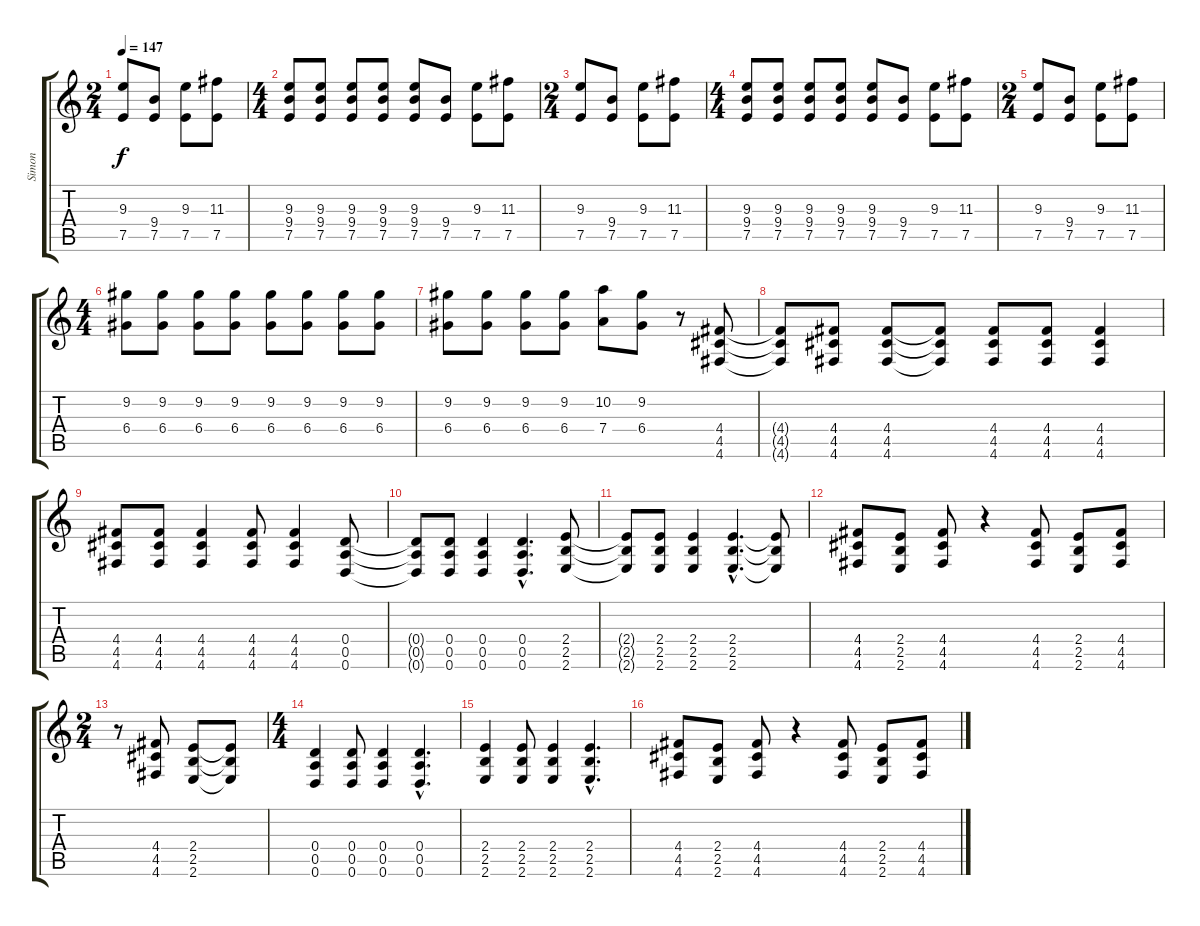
\track ("Simon" "Simon") {instrument electricguitarclean}
\staff {score tabs}
\tuning (E4 B3 G3 D3 A2 D2) {hide}
\ts (2 4)
\tempo 147
\clef g2
\ks c
(9.3 7.5).8{dy f} (9.4 7.5).8 (9.3 7.5).8 (11.3 7.5).8 |
\ts (4 4)
(9.3 9.4 7.5).8 (9.3 9.4 7.5).8 (9.3 9.4 7.5).8 (9.3 9.4 7.5).8 (9.3 9.4 7.5).8 (9.4 7.5).8 (9.3 7.5).8 (11.3 7.5).8 |
\ts (2 4)
(9.3 7.5).8 (9.4 7.5).8 (9.3 7.5).8 (11.3 7.5).8 |
\ts (4 4)
(9.3 9.4 7.5).8 (9.3 9.4 7.5).8 (9.3 9.4 7.5).8 (9.3 9.4 7.5).8 (9.3 9.4 7.5).8 (9.4 7.5).8 (9.3 7.5).8 (11.3 7.5).8 |
\ts (2 4)
(9.3 7.5).8 (9.4 7.5).8 (9.3 7.5).8 (11.3 7.5).8 |
\ts (4 4)
(9.2 6.4).8 (9.2 6.4).8 (9.2 6.4).8 (9.2 6.4).8 (9.2 6.4).8 (9.2 6.4).8 (9.2 6.4).8 (9.2 6.4).8 |
(9.2 6.4).8 (9.2 6.4).8 (9.2 6.4).8 (9.2 6.4).8 (10.2 7.4).8 (9.2 6.4).8 r.8 (4.4 4.5 4.6).8{instrument distortionguitar} |
(4.4{t} 4.5{t} 4.6{t}).8{instrument distortionguitar} (4.4 4.5 4.6).8 (4.4 4.5 4.6).8 (4.4{t} 4.5{t} 4.6{t}).8 (4.4 4.5 4.6).8 (4.4 4.5 4.6).8 (4.4 4.5 4.6).4 |
(4.4 4.5 4.6).8 (4.4 4.5 4.6).8 (4.4 4.5 4.6).4 (4.4 4.5 4.6).8 (4.4 4.5 4.6).4 (0.4 0.5 0.6).8 |
(0.4{t} 0.5{t} 0.6{t}).8{instrument distortionguitar} (0.4 0.5 0.6).8 (0.4 0.5 0.6).4 (0.4{hac} 0.5{hac} 0.6{hac}).4{d} (2.4 2.5 2.6).8 |
(2.4{t} 2.5{t} 2.6{t}).8{instrument distortionguitar} (2.4 2.5 2.6).8 (2.4 2.5 2.6).4 (2.4{hac} 2.5{hac} 2.6{hac}).4{d} (2.4{t} 2.5{t} 2.6{t}).8 |
(4.4 4.5 4.6).8 (2.4 2.5 2.6).8 (4.4 4.5 4.6).8 r.4 (4.4 4.5 4.6).8 (2.4 2.5 2.6).8 (4.4 4.5 4.6).8 |
\ts (2 4)
r.8 (4.4 4.5 4.6).8 (2.4 2.5 2.6).8 (2.4{t} 2.5{t} 2.6{t}).8 |
\ts (4 4)
(0.4 0.5 0.6).4{instrument distortionguitar} (0.4 0.5 0.6).8 (0.4 0.5 0.6).4 (0.4{hac} 0.5{hac} 0.6{hac}).4{d} |
(2.4 2.5 2.6).4{instrument distortionguitar} (2.4 2.5 2.6).8 (2.4 2.5 2.6).4 (2.4{hac} 2.5{hac} 2.6{hac}).4{d} |
(4.4 4.5 4.6).8 (2.4 2.5 2.6).8 (4.4 4.5 4.6).8 r.4 (4.4 4.5 4.6).8 (2.4 2.5 2.6).8 (4.4 4.5 4.6).8
